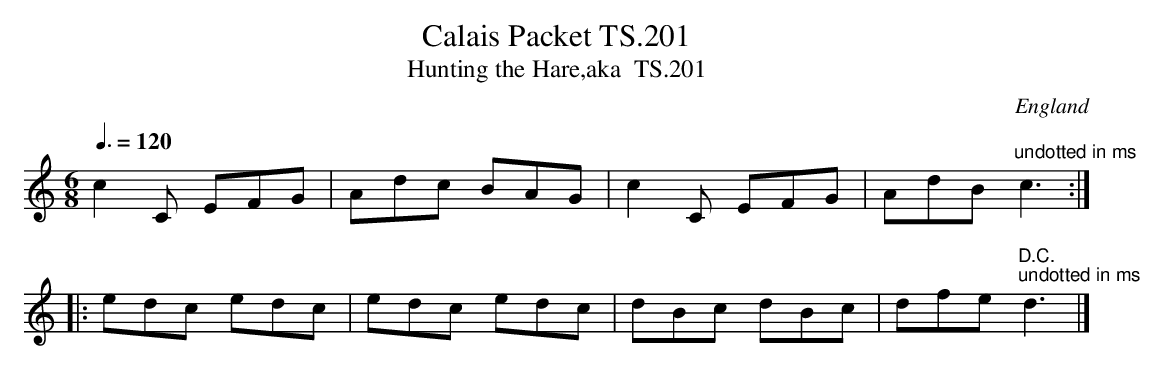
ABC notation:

X:1
T:Calais Packet TS.201
T:Hunting the Hare,aka  TS.201
M:6/8
L:1/8
Q:3/8=120
O:England
notC:In different hand B
K:C major
c2C EFG|Adc BAG|c2C EFG|AdB"undotted in ms"c3:|!
|:edc edc|edc edc|dBc dBc|dfe"D.C.""undotted in ms"d3|]
